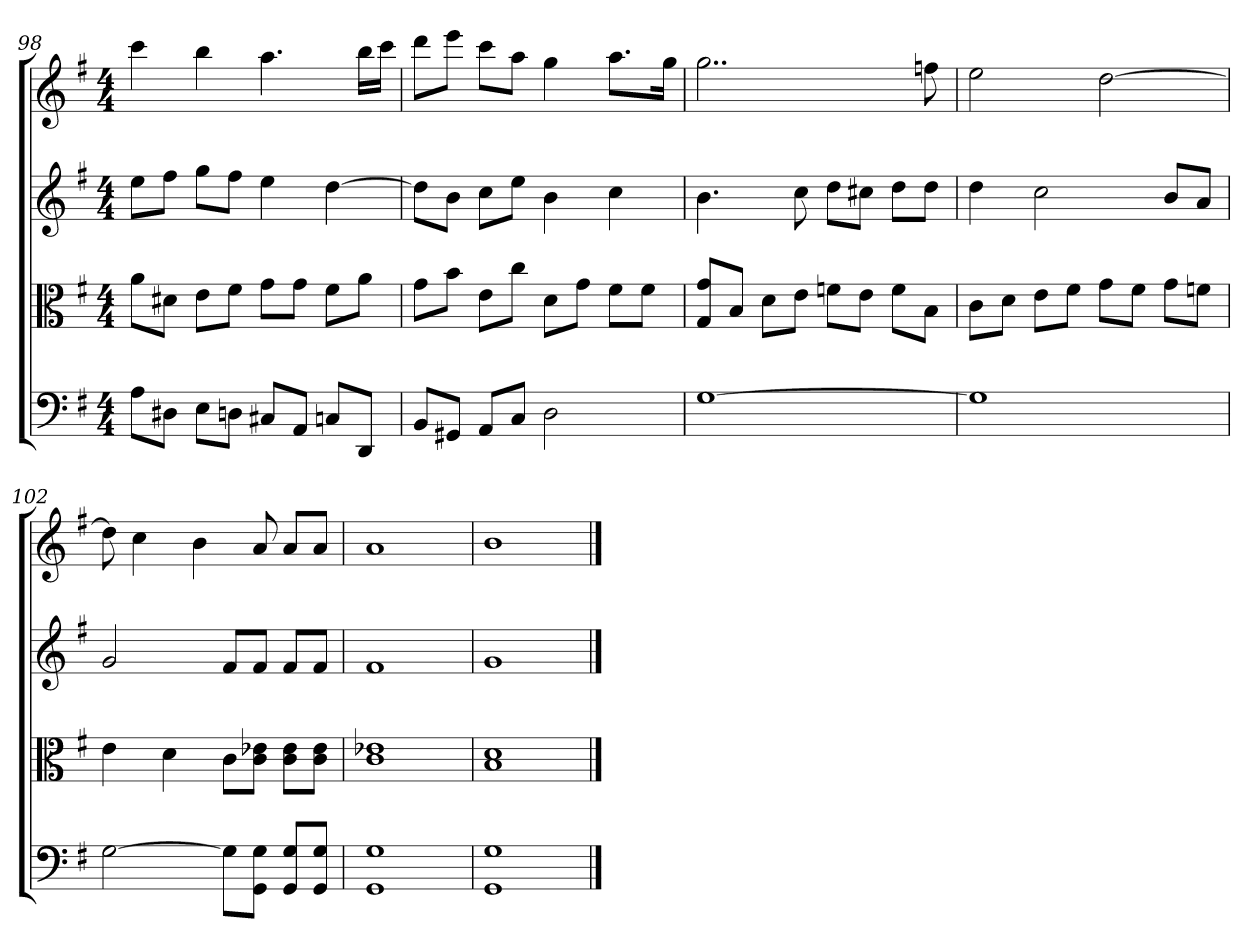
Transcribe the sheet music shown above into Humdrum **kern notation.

**kern	**kern	**kern	**kern
*part4	*part3	*part2	*part1
*staff4	*staff3	*staff2	*staff1
*clefF4	*clefC3	*	*
*k[f#]	*k[f#]	*k[f#]	*k[f#]
*G:	*G:	*G:	*G:
*M4/4	*M4/4	*M4/4	*M4/4
=98	=98	=98	=98
8A\L	8a\L	8eeL	4ccc
8D#X\J	8d#X\J	8ff#J	.
8E\L	8e\L	8ggL	4bb
8Dn\J	8f#\J	8ff#J	.
8C#X/L	8g\L	4ee	4.aa
8AA/J	8g\J	.	.
8Cn/L	8f#\L	[4dd	.
8DD/J	8a\J	.	16bbLL
.	.	.	16cccJJ
=99	=99	=99	=99
8BB/L	8g\L	8ddL]	8dddL
8GG#X/J	8b\J	8bJ	8eeeJ
8AA/L	8e\L	8ccL	8cccL
8C/J	8cc\J	8eeJ	8aaJ
2D	8d\L	4b	4gg
.	8g\J	.	.
.	8f#\L	4cc	8.aaL
.	8f#\J	.	.
.	.	.	16ggJk
=100	=100	=100	=100
[1G	8G/ 8g/L	4.b	2..gg
.	8B/J	.	.
.	8d\L	.	.
.	8e\J	8cc	.
.	8fn\L	8ddL	.
.	8e\J	8cc#XJ	.
.	8f\L	8ddL	.
.	8B\J	8ddJ	8ffn
=101	=101	=101	=101
1G]	8c\L	4dd	2ee
.	8d\J	.	.
.	8e\L	2cc	.
.	8f#\J	.	.
.	8g\L	.	[2dd
.	8f#\J	.	.
.	8g\L	8bL	.
.	8fn\J	8aJ	.
=102	=102	=102	=102
[2G	4e	2g	8dd]
.	.	.	4cc
.	4d	.	.
.	.	.	4b
8G\L]	8c\L	8f#L	.
8GG\ 8G\J	8c\ 8e-X\J	8f#J	8a
8GG/ 8G/L	8c\ 8e-\L	8f#L	8aL
8GG/ 8G/J	8c\ 8e-\J	8f#J	8aJ
=103	=103	=103	=103
1GG 1G	1c 1e-X	1f#	1a
=104	=104	=104	=104
1GG 1G	1B 1d	1g	1b
==	==	==	==
*-	*-	*-	*-
